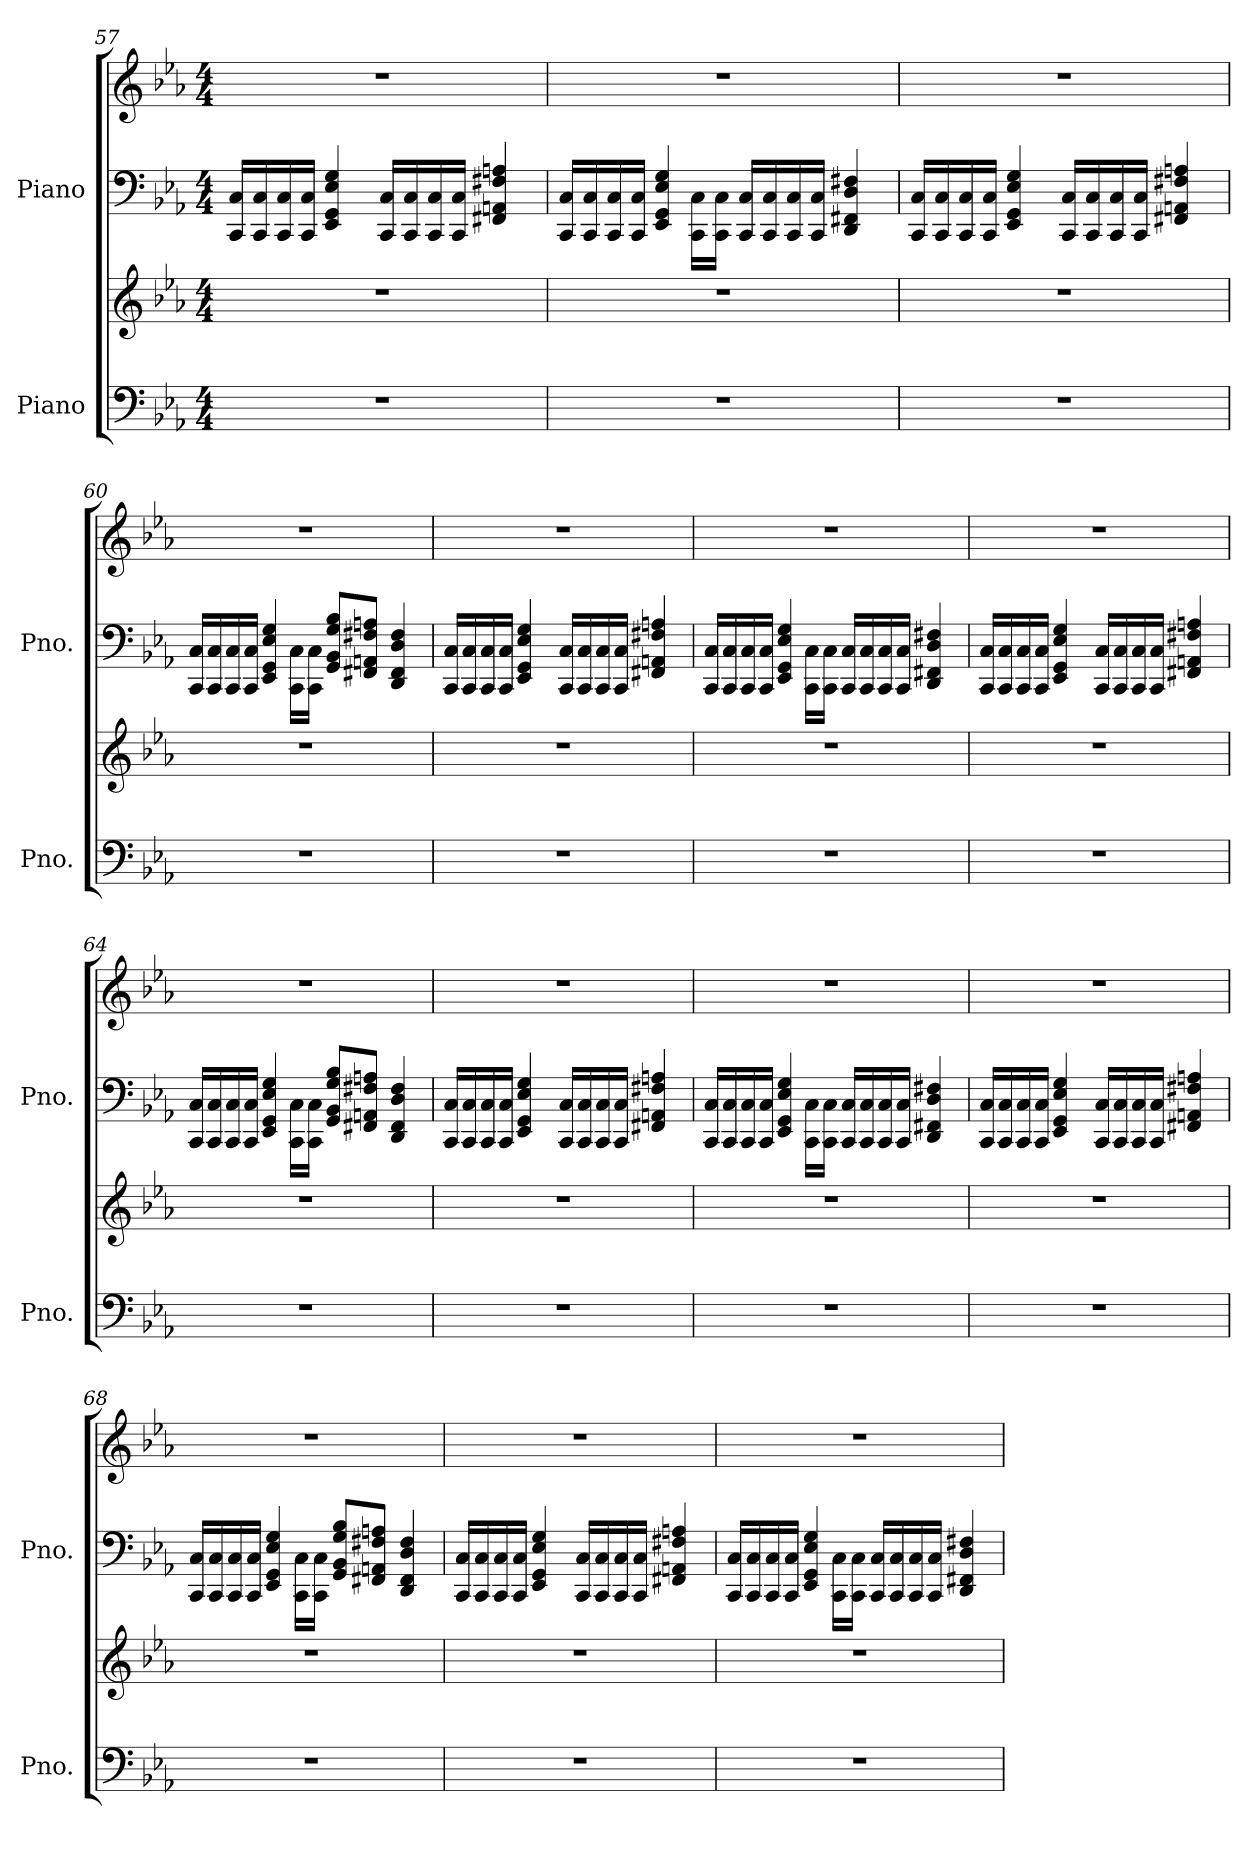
**kern	**kern	**kern	**kern
*part2	*part2	*part1	*part1
*staff4	*staff3	*staff2	*staff1
*I"Piano	*	*I"Piano	*
*I'Pno.	*	*I'Pno.	*
*clefF4	*clefG2	*clefF4	*clefG2
*k[b-e-a-]	*k[b-e-a-]	*k[b-e-a-]	*k[b-e-a-]
*M4/4	*M4/4	*M4/4	*M4/4
=57	=57	=57	=57
1r	1r	16CC/ 16C/LL	1r
.	.	16CC/ 16C/	.
.	.	16CC/ 16C/	.
.	.	16CC/ 16C/JJ	.
.	.	4EE-/ 4GG/ 4E-/ 4G/	.
.	.	16CC/ 16C/LL	.
.	.	16CC/ 16C/	.
.	.	16CC/ 16C/	.
.	.	16CC/ 16C/JJ	.
.	.	4FF#X/ 4AAn/ 4F#X/ 4An/	.
!!LO:LB:g=z
=58	=58	=58	=58
*	*	*^	*
1r	1r	16CC/ 16C/LL	4.ryy	1r
.	.	16CC/ 16C/	.	.
.	.	16CC/ 16C/	.	.
.	.	16CC/ 16C/JJ	.	.
.	.	4EE-/ 4GG/ 4E-/ 4G/	.	.
.	.	.	16CC\ 16C\LL	.
.	.	.	16CC\ 16C\JJ	.
.	.	16CC/ 16C/LL	2ryy	.
.	.	16CC/ 16C/	.	.
.	.	16CC/ 16C/	.	.
.	.	16CC/ 16C/JJ	.	.
.	.	4DD/ 4FF#X/ 4D/ 4F#X/	.	.
*	*	*v	*v	*
=59	=59	=59	=59
1r	1r	16CC/ 16C/LL	1r
.	.	16CC/ 16C/	.
.	.	16CC/ 16C/	.
.	.	16CC/ 16C/JJ	.
.	.	4EE-/ 4GG/ 4E-/ 4G/	.
.	.	16CC/ 16C/LL	.
.	.	16CC/ 16C/	.
.	.	16CC/ 16C/	.
.	.	16CC/ 16C/JJ	.
.	.	4FF#X/ 4AAn/ 4F#X/ 4An/	.
!!LO:PB:g=z
=60	=60	=60	=60
*	*	*^	*
1r	1r	16CC/ 16C/LL	4.ryy	1r
.	.	16CC/ 16C/	.	.
.	.	16CC/ 16C/	.	.
.	.	16CC/ 16C/JJ	.	.
.	.	4EE-/ 4GG/ 4E-/ 4G/	.	.
.	.	.	16CC\ 16C\LL	.
.	.	.	16CC\ 16C\JJ	.
.	.	8GG/ 8BB-/ 8G/ 8B-/L	2ryy	.
.	.	8FF#X/ 8AAn/ 8F#X/ 8An/J	.	.
.	.	4DD/ 4FF#/ 4D/ 4F#/	.	.
*	*	*v	*v	*
=61	=61	=61	=61
1r	1r	16CC/ 16C/LL	1r
.	.	16CC/ 16C/	.
.	.	16CC/ 16C/	.
.	.	16CC/ 16C/JJ	.
.	.	4EE-/ 4GG/ 4E-/ 4G/	.
.	.	16CC/ 16C/LL	.
.	.	16CC/ 16C/	.
.	.	16CC/ 16C/	.
.	.	16CC/ 16C/JJ	.
.	.	4FF#X/ 4AAn/ 4F#X/ 4An/	.
!!LO:LB:g=z
=62	=62	=62	=62
*	*	*^	*
1r	1r	16CC/ 16C/LL	4.ryy	1r
.	.	16CC/ 16C/	.	.
.	.	16CC/ 16C/	.	.
.	.	16CC/ 16C/JJ	.	.
.	.	4EE-/ 4GG/ 4E-/ 4G/	.	.
.	.	.	16CC\ 16C\LL	.
.	.	.	16CC\ 16C\JJ	.
.	.	16CC/ 16C/LL	2ryy	.
.	.	16CC/ 16C/	.	.
.	.	16CC/ 16C/	.	.
.	.	16CC/ 16C/JJ	.	.
.	.	4DD/ 4FF#X/ 4D/ 4F#X/	.	.
*	*	*v	*v	*
=63	=63	=63	=63
1r	1r	16CC/ 16C/LL	1r
.	.	16CC/ 16C/	.
.	.	16CC/ 16C/	.
.	.	16CC/ 16C/JJ	.
.	.	4EE-/ 4GG/ 4E-/ 4G/	.
.	.	16CC/ 16C/LL	.
.	.	16CC/ 16C/	.
.	.	16CC/ 16C/	.
.	.	16CC/ 16C/JJ	.
.	.	4FF#X/ 4AAn/ 4F#X/ 4An/	.
!!LO:LB:g=z
=64	=64	=64	=64
*	*	*^	*
1r	1r	16CC/ 16C/LL	4.ryy	1r
.	.	16CC/ 16C/	.	.
.	.	16CC/ 16C/	.	.
.	.	16CC/ 16C/JJ	.	.
.	.	4EE-/ 4GG/ 4E-/ 4G/	.	.
.	.	.	16CC\ 16C\LL	.
.	.	.	16CC\ 16C\JJ	.
.	.	8GG/ 8BB-/ 8G/ 8B-/L	2ryy	.
.	.	8FF#X/ 8AAn/ 8F#X/ 8An/J	.	.
.	.	4DD/ 4FF#/ 4D/ 4F#/	.	.
*	*	*v	*v	*
=65	=65	=65	=65
1r	1r	16CC/ 16C/LL	1r
.	.	16CC/ 16C/	.
.	.	16CC/ 16C/	.
.	.	16CC/ 16C/JJ	.
.	.	4EE-/ 4GG/ 4E-/ 4G/	.
.	.	16CC/ 16C/LL	.
.	.	16CC/ 16C/	.
.	.	16CC/ 16C/	.
.	.	16CC/ 16C/JJ	.
.	.	4FF#X/ 4AAn/ 4F#X/ 4An/	.
!!LO:PB:g=z
=66	=66	=66	=66
*	*	*^	*
1r	1r	16CC/ 16C/LL	4.ryy	1r
.	.	16CC/ 16C/	.	.
.	.	16CC/ 16C/	.	.
.	.	16CC/ 16C/JJ	.	.
.	.	4EE-/ 4GG/ 4E-/ 4G/	.	.
.	.	.	16CC\ 16C\LL	.
.	.	.	16CC\ 16C\JJ	.
.	.	16CC/ 16C/LL	2ryy	.
.	.	16CC/ 16C/	.	.
.	.	16CC/ 16C/	.	.
.	.	16CC/ 16C/JJ	.	.
.	.	4DD/ 4FF#X/ 4D/ 4F#X/	.	.
*	*	*v	*v	*
=67	=67	=67	=67
1r	1r	16CC/ 16C/LL	1r
.	.	16CC/ 16C/	.
.	.	16CC/ 16C/	.
.	.	16CC/ 16C/JJ	.
.	.	4EE-/ 4GG/ 4E-/ 4G/	.
.	.	16CC/ 16C/LL	.
.	.	16CC/ 16C/	.
.	.	16CC/ 16C/	.
.	.	16CC/ 16C/JJ	.
.	.	4FF#X/ 4AAn/ 4F#X/ 4An/	.
!!LO:LB:g=z
=68	=68	=68	=68
*	*	*^	*
1r	1r	16CC/ 16C/LL	4.ryy	1r
.	.	16CC/ 16C/	.	.
.	.	16CC/ 16C/	.	.
.	.	16CC/ 16C/JJ	.	.
.	.	4EE-/ 4GG/ 4E-/ 4G/	.	.
.	.	.	16CC\ 16C\LL	.
.	.	.	16CC\ 16C\JJ	.
.	.	8GG/ 8BB-/ 8G/ 8B-/L	2ryy	.
.	.	8FF#X/ 8AAn/ 8F#X/ 8An/J	.	.
.	.	4DD/ 4FF#/ 4D/ 4F#/	.	.
*	*	*v	*v	*
=69	=69	=69	=69
1r	1r	16CC/ 16C/LL	1r
.	.	16CC/ 16C/	.
.	.	16CC/ 16C/	.
.	.	16CC/ 16C/JJ	.
.	.	4EE-/ 4GG/ 4E-/ 4G/	.
.	.	16CC/ 16C/LL	.
.	.	16CC/ 16C/	.
.	.	16CC/ 16C/	.
.	.	16CC/ 16C/JJ	.
.	.	4FF#X/ 4AAn/ 4F#X/ 4An/	.
!!LO:LB:g=z
=70	=70	=70	=70
*	*	*^	*
1r	1r	16CC/ 16C/LL	4.ryy	1r
.	.	16CC/ 16C/	.	.
.	.	16CC/ 16C/	.	.
.	.	16CC/ 16C/JJ	.	.
.	.	4EE-/ 4GG/ 4E-/ 4G/	.	.
.	.	.	16CC\ 16C\LL	.
.	.	.	16CC\ 16C\JJ	.
.	.	16CC/ 16C/LL	2ryy	.
.	.	16CC/ 16C/	.	.
.	.	16CC/ 16C/	.	.
.	.	16CC/ 16C/JJ	.	.
.	.	4DD/ 4FF#X/ 4D/ 4F#X/	.	.
*	*	*v	*v	*
=	=	=	=
*-	*-	*-	*-
